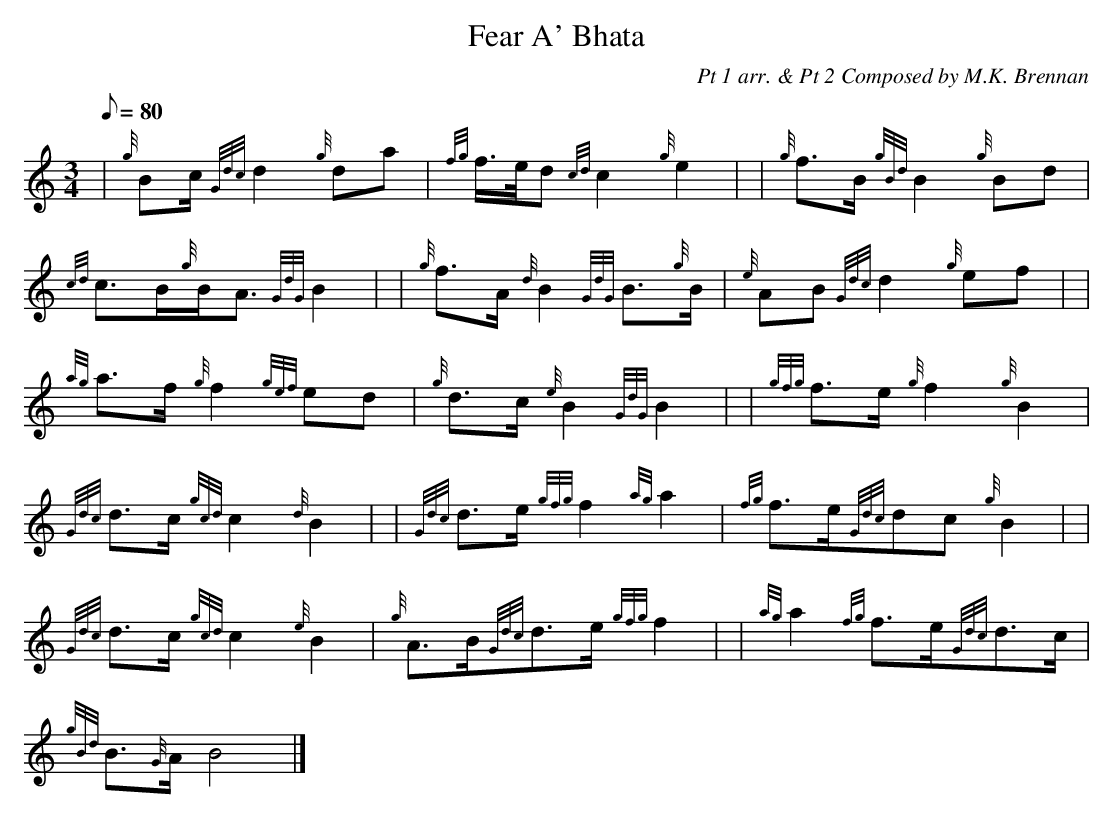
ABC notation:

X:1
T:Fear A' Bhata
M:3/4
L:1/8
Q:80
C:Pt 1 arr. & Pt 2 Composed by M.K. Brennan
K:HP
| {g}Bc/2{Gdc}d2{g}da | \
{fg}f3/4e/4d{cd}c2{g}e2 | | \
{g}f3/2B/2{gBd}B2{g}Bd |
{cd}c3/2B/2{g}B/2A3/2{GdG}B2 | | \
{g}f3/2A/2{d}B2{GdG}B3/2{g}B/2 | \
{e}AB{Gdc}d2{g}ef| |
{ag}a3/2f/2{g}f2{gef}ed | \
{g}d3/2c/2{e}B2{GdG}B2 | | \
{gfg}f3/2e/2{g}f2{g}B2 |
{Gdc}d3/2c/2{gcd}c2{d}B2 | | \
{Gdc}d3/2e/2{gfg}f2{ag}a2 | \
{fg}f3/2e/2{Gdc}dc{g}B2| |
{Gdc}d3/2c/2{gcd}c2{e}B2 | \
{g}A3/2B/2{Gdc}d3/2e/2{gfg}f2 | | \
{ag}a2{fg}f3/2e/2{Gdc}d3/2c/2 |
{gBd}B3/2{G}A/2B4|]
